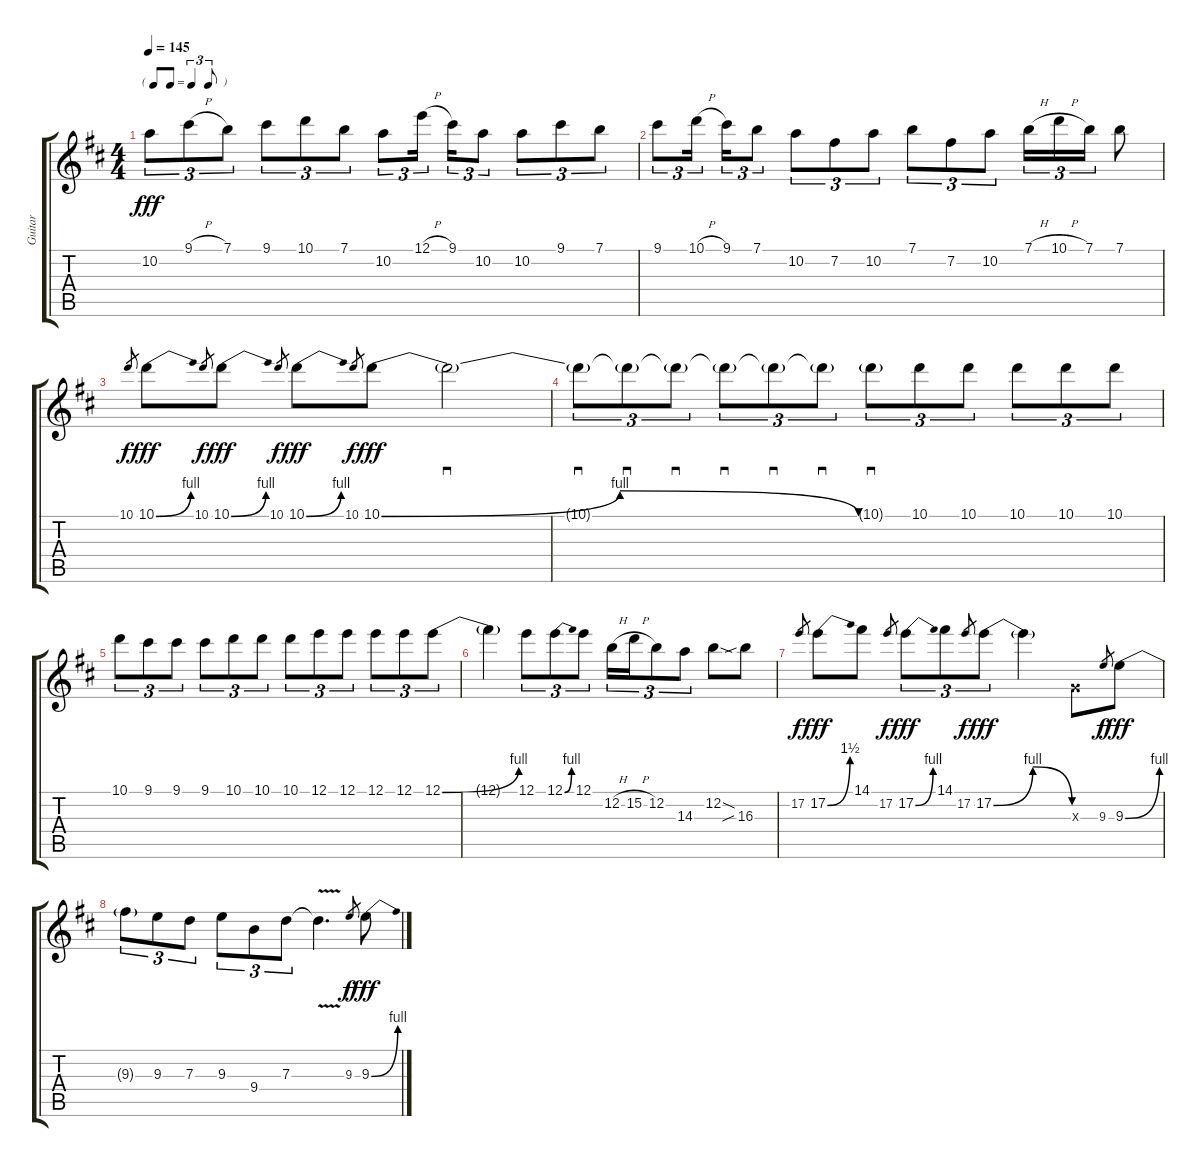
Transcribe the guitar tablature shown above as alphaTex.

\track ("Guitar" "Guitar") {instrument distortionguitar}
\staff {score tabs}
\tuning (E4 B3 G3 D3 A2 E2) {hide}
\ts (4 4)
\tf triplet8th
\tempo 145
\clef g2
\ks d
10.2.8{tu (3 2) dy fff} 9.1{h}.8{tu (3 2)} 7.1.8{tu (3 2)} 9.1.8{tu (3 2)} 10.1.8{tu (3 2)} 7.1.8{tu (3 2)} 10.2.8{tu (3 2)} 12.1{h}.16{tu (3 2) beam splitsecondary} 9.1.16{tu (3 2)} 10.2.8{tu (3 2)} 10.2.8{tu (3 2)} 9.1.8{tu (3 2)} 7.1.8{tu (3 2)} |
9.1.8{tu (3 2)} 10.1{h}.16{tu (3 2) beam splitsecondary} 9.1.16{tu (3 2)} 7.1.8{tu (3 2)} 10.2.8{tu (3 2)} 7.2.8{tu (3 2)} 10.2.8{tu (3 2)} 7.1.8{tu (3 2)} 7.2.8{tu (3 2)} 10.2.8{tu (3 2)} 7.1{h}.16{tu (3 2)} 10.1{h}.16{tu (3 2)} 7.1.16{tu (3 2)} 7.1.8 |
10.1.8{gr dy f} 10.1{be (bend 0 0 60 4)}.8{dy fff} 10.1.8{gr dy f} 10.1{be (bend 0 0 60 4)}.8{dy fff} 10.1.8{gr dy f} 10.1{be (bend 0 0 60 4)}.8{dy fff} 10.1.8{gr dy f} 10.1{be (bendrelease 0 0 5 4 50 4 60 0)}.8{dy fff} 10.1{t}.2{sd} |
10.1{t}.8{sd tu (3 2)} 10.1{t}.8{sd tu (3 2)} 10.1{t}.8{sd tu (3 2)} 10.1{t}.8{sd tu (3 2)} 10.1{t}.8{sd tu (3 2)} 10.1{t}.8{sd tu (3 2)} 10.1{g}.8{sd tu (3 2)} 10.1.8{tu (3 2)} 10.1.8{tu (3 2)} 10.1.8{tu (3 2)} 10.1.8{tu (3 2)} 10.1.8{tu (3 2)} |
10.1.8{tu (3 2)} 9.1.8{tu (3 2)} 9.1.8{tu (3 2)} 9.1.8{tu (3 2)} 10.1.8{tu (3 2)} 10.1.8{tu (3 2)} 10.1.8{tu (3 2)} 12.1.8{tu (3 2)} 12.1.8{tu (3 2)} 12.1.8{tu (3 2)} 12.1.8{tu (3 2)} 12.1{be (bend 0 0 60 4)}.8{tu (3 2)} |
12.1{t}.4 12.1.8{tu (3 2)} 12.1{be (bend 0 0 60 4)}.8{tu (3 2)} 12.1.8{tu (3 2)} 12.2{h}.16{tu (3 2)} 15.2{h}.16{tu (3 2)} 12.2.8{tu (3 2)} 14.3.8{tu (3 2)} 12.2{sod}.8 16.3{sib}.8 |
17.2.8{gr dy f} 17.2{be (bend 0 0 60 6)}.8{dy fff} 14.1.8 17.2.8{gr dy f} 17.2{be (bend 0 0 60 4)}.8{tu (3 2) dy fff} 14.1.8{tu (3 2)} 17.2.8{gr dy f} 17.2{be (bendrelease 0 0 15 4 50 4 60 0)}.8{tu (3 2) dy fff} 17.2{t}.4 0.3{x}.8 9.3.8{gr dy f} 9.3{be (bend 0 0 60 4)}.8{dy fff} |
9.3{t}.8{tu (3 2)} 9.3.8{tu (3 2)} 7.3.8{tu (3 2)} 9.3.8{tu (3 2)} 9.4.8{tu (3 2)} 7.3.8{tu (3 2)} 7.3{v t}.4{d} 9.3.8{gr dy f} 9.3{be (bend 0 0 60 4)}.8{dy fff}
